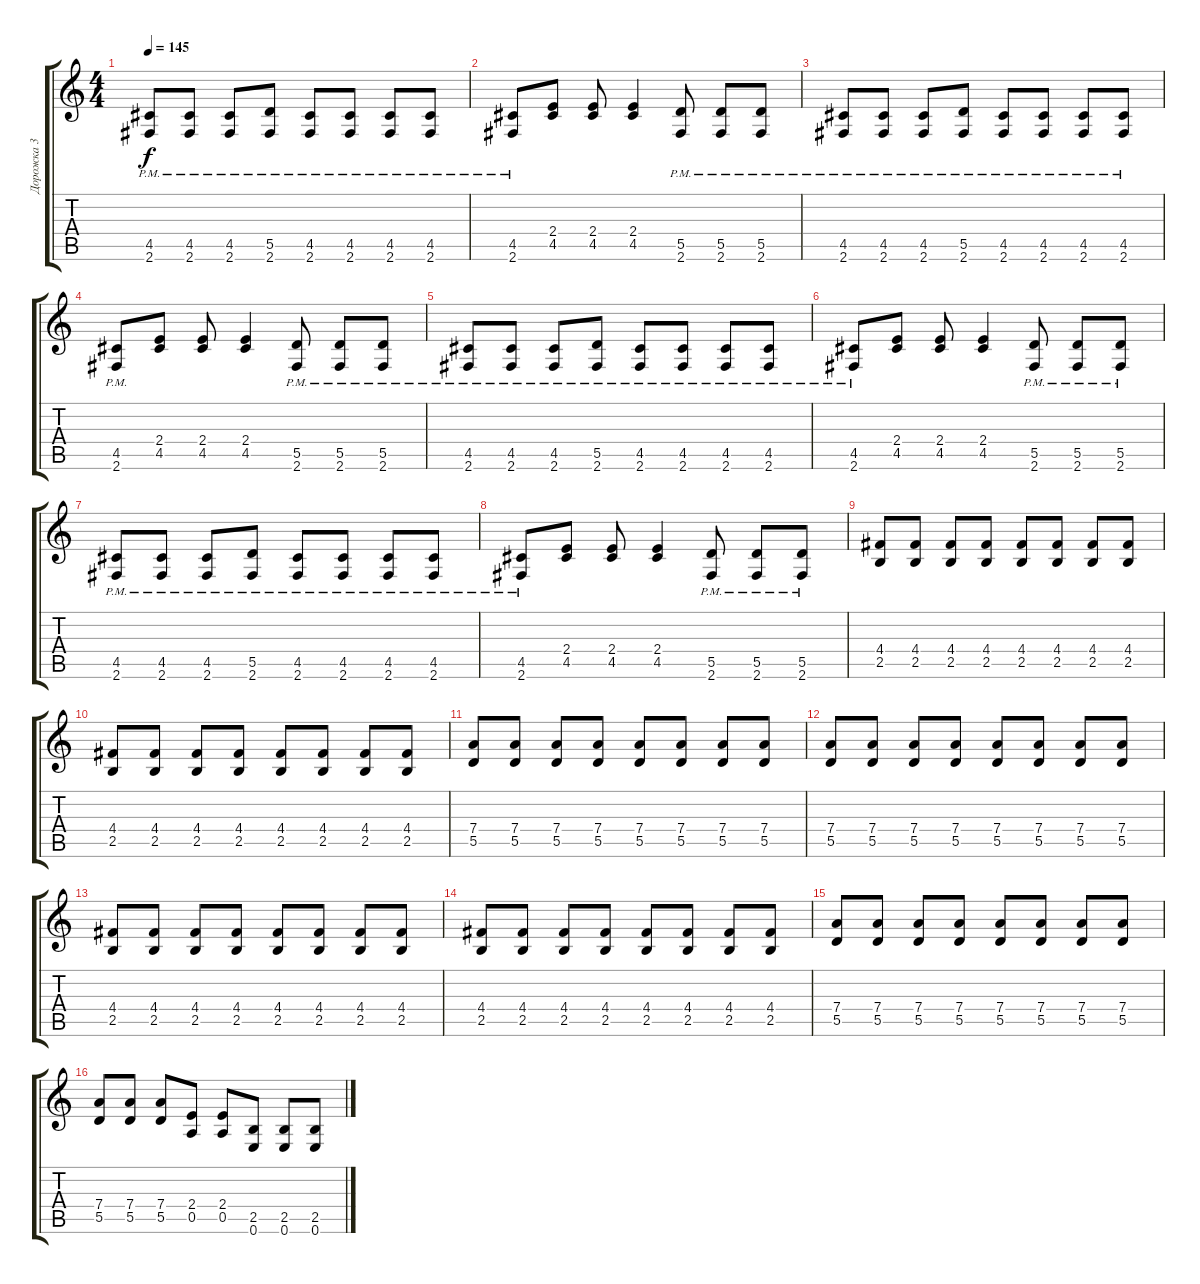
\track ("Дорожка 3" "Дорожка 3") {instrument distortionguitar}
\staff {score tabs}
\tuning (E4 B3 G3 D3 A2 E2) {hide}
\ts (4 4)
\tempo 145
\clef g2
\ks c
(4.5{pm} 2.6{pm}).8{dy f} (4.5{pm} 2.6{pm}).8 (4.5 2.6{pm}).8 (5.5 2.6{pm}).8 (4.5 2.6{pm}).8 (4.5{pm} 2.6).8 (4.5{pm} 2.6).8 (4.5{pm} 2.6).8 |
(4.5{pm} 2.6{pm}).8 (2.4 4.5).8 (2.4 4.5).8 (2.4 4.5).4 (5.5 2.6{pm}).8 (5.5 2.6{pm}).8 (5.5 2.6{pm}).8 |
(4.5{pm} 2.6{pm}).8 (4.5{pm} 2.6{pm}).8 (4.5 2.6{pm}).8 (5.5 2.6{pm}).8 (4.5 2.6{pm}).8 (4.5{pm} 2.6).8 (4.5{pm} 2.6).8 (4.5{pm} 2.6).8 |
(4.5{pm} 2.6{pm}).8 (2.4 4.5).8 (2.4 4.5).8 (2.4 4.5).4 (5.5 2.6{pm}).8 (5.5 2.6{pm}).8 (5.5 2.6{pm}).8 |
(4.5{pm} 2.6{pm}).8 (4.5{pm} 2.6{pm}).8 (4.5 2.6{pm}).8 (5.5 2.6{pm}).8 (4.5 2.6{pm}).8 (4.5{pm} 2.6).8 (4.5{pm} 2.6).8 (4.5{pm} 2.6).8 |
(4.5{pm} 2.6{pm}).8 (2.4 4.5).8 (2.4 4.5).8 (2.4 4.5).4 (5.5 2.6{pm}).8 (5.5 2.6{pm}).8 (5.5 2.6{pm}).8 |
(4.5{pm} 2.6{pm}).8 (4.5{pm} 2.6{pm}).8 (4.5 2.6{pm}).8 (5.5 2.6{pm}).8 (4.5 2.6{pm}).8 (4.5{pm} 2.6).8 (4.5{pm} 2.6).8 (4.5{pm} 2.6).8 |
(4.5{pm} 2.6{pm}).8 (2.4 4.5).8 (2.4 4.5).8 (2.4 4.5).4 (5.5 2.6{pm}).8 (5.5 2.6{pm}).8 (5.5 2.6{pm}).8 |
(4.4 2.5).8 (4.4 2.5).8 (4.4 2.5).8 (4.4 2.5).8 (4.4 2.5).8 (4.4 2.5).8 (4.4 2.5).8 (4.4 2.5).8 |
(4.4 2.5).8 (4.4 2.5).8 (4.4 2.5).8 (4.4 2.5).8 (4.4 2.5).8 (4.4 2.5).8 (4.4 2.5).8 (4.4 2.5).8 |
(7.4 5.5).8 (7.4 5.5).8 (7.4 5.5).8 (7.4 5.5).8 (7.4 5.5).8 (7.4 5.5).8 (7.4 5.5).8 (7.4 5.5).8 |
(7.4 5.5).8 (7.4 5.5).8 (7.4 5.5).8 (7.4 5.5).8 (7.4 5.5).8 (7.4 5.5).8 (7.4 5.5).8 (7.4 5.5).8 |
(4.4 2.5).8 (4.4 2.5).8 (4.4 2.5).8 (4.4 2.5).8 (4.4 2.5).8 (4.4 2.5).8 (4.4 2.5).8 (4.4 2.5).8 |
(4.4 2.5).8 (4.4 2.5).8 (4.4 2.5).8 (4.4 2.5).8 (4.4 2.5).8 (4.4 2.5).8 (4.4 2.5).8 (4.4 2.5).8 |
(7.4 5.5).8 (7.4 5.5).8 (7.4 5.5).8 (7.4 5.5).8 (7.4 5.5).8 (7.4 5.5).8 (7.4 5.5).8 (7.4 5.5).8 |
(7.4 5.5).8 (7.4 5.5).8 (7.4 5.5).8 (2.4 0.5).8 (2.4 0.5).8 (2.5 0.6).8 (2.5 0.6).8 (2.5 0.6).8
